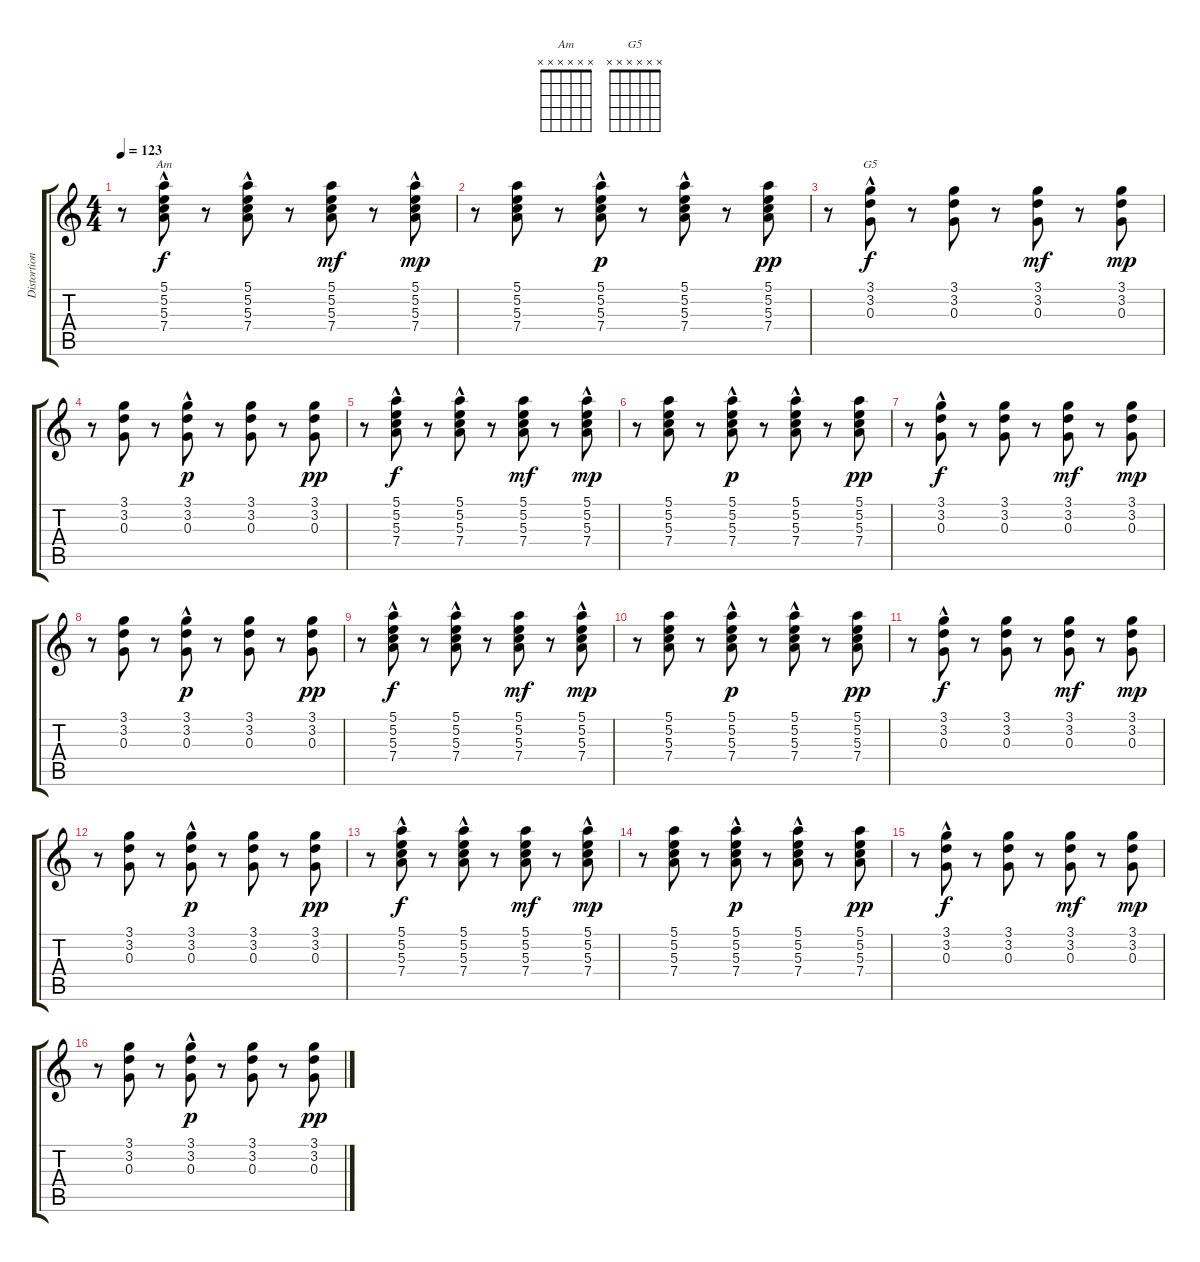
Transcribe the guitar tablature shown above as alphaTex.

\track ("Distortion Guitar" "Distortion") {instrument distortionguitar}
\staff {score tabs}
\tuning (E4 B3 G3 D3 A2 E2) {hide}
\chord ("Am" x x x x x x) {firstfret 0}
\chord ("G5" x x x x x x) {firstfret 0}
\ts (4 4)
\tempo 123
\clef g2
\ks c
r.8{dy pp} (5.1 5.2 5.3 7.4{hac}).8{ch "Am" dy f} r.8 (5.1 5.2 5.3 7.4{hac}).8 r.8 (5.1 5.2 5.3 7.4).8{dy mf} r.8 (5.1 5.2{hac} 5.3 7.4{hac}).8{dy mp} |
r.8 (5.1 5.2 5.3 7.4).8 r.8 (5.1 5.2 5.3 7.4{hac}).8{dy p} r.8 (5.1 5.2 5.3 7.4{hac}).8 r.8 (5.1 5.2 5.3 7.4).8{dy pp} |
r.8 (3.1 3.2{hac} 0.3{hac}).8{ch "G5" dy f} r.8 (3.1 3.2 0.3).8 r.8 (3.1 3.2 0.3).8{dy mf} r.8 (3.1 3.2 0.3).8{dy mp} |
r.8 (3.1 3.2 0.3).8 r.8 (3.1 3.2{hac} 0.3).8{dy p} r.8 (3.1 3.2 0.3).8 r.8 (3.1 3.2 0.3).8{dy pp} |
r.8 (5.1 5.2 5.3 7.4{hac}).8{dy f} r.8 (5.1 5.2 5.3 7.4{hac}).8 r.8 (5.1 5.2 5.3 7.4).8{dy mf} r.8 (5.1 5.2{hac} 5.3 7.4{hac}).8{dy mp} |
r.8 (5.1 5.2 5.3 7.4).8 r.8 (5.1 5.2 5.3 7.4{hac}).8{dy p} r.8 (5.1 5.2 5.3 7.4{hac}).8 r.8 (5.1 5.2 5.3 7.4).8{dy pp} |
r.8 (3.1 3.2{hac} 0.3{hac}).8{dy f} r.8 (3.1 3.2 0.3).8 r.8 (3.1 3.2 0.3).8{dy mf} r.8 (3.1 3.2 0.3).8{dy mp} |
r.8 (3.1 3.2 0.3).8 r.8 (3.1 3.2{hac} 0.3).8{dy p} r.8 (3.1 3.2 0.3).8 r.8 (3.1 3.2 0.3).8{dy pp} |
r.8 (5.1 5.2 5.3 7.4{hac}).8{dy f} r.8 (5.1 5.2 5.3 7.4{hac}).8 r.8 (5.1 5.2 5.3 7.4).8{dy mf} r.8 (5.1 5.2{hac} 5.3 7.4{hac}).8{dy mp} |
r.8 (5.1 5.2 5.3 7.4).8 r.8 (5.1 5.2 5.3 7.4{hac}).8{dy p} r.8 (5.1 5.2 5.3 7.4{hac}).8 r.8 (5.1 5.2 5.3 7.4).8{dy pp} |
r.8 (3.1 3.2{hac} 0.3{hac}).8{dy f} r.8 (3.1 3.2 0.3).8 r.8 (3.1 3.2 0.3).8{dy mf} r.8 (3.1 3.2 0.3).8{dy mp} |
r.8 (3.1 3.2 0.3).8 r.8 (3.1 3.2{hac} 0.3).8{dy p} r.8 (3.1 3.2 0.3).8 r.8 (3.1 3.2 0.3).8{dy pp} |
r.8 (5.1 5.2 5.3 7.4{hac}).8{dy f} r.8 (5.1 5.2 5.3 7.4{hac}).8 r.8 (5.1 5.2 5.3 7.4).8{dy mf} r.8 (5.1 5.2{hac} 5.3 7.4{hac}).8{dy mp} |
r.8 (5.1 5.2 5.3 7.4).8 r.8 (5.1 5.2 5.3 7.4{hac}).8{dy p} r.8 (5.1 5.2 5.3 7.4{hac}).8 r.8 (5.1 5.2 5.3 7.4).8{dy pp} |
r.8 (3.1 3.2{hac} 0.3{hac}).8{dy f} r.8 (3.1 3.2 0.3).8 r.8 (3.1 3.2 0.3).8{dy mf} r.8 (3.1 3.2 0.3).8{dy mp} |
r.8 (3.1 3.2 0.3).8 r.8 (3.1 3.2{hac} 0.3).8{dy p} r.8 (3.1 3.2 0.3).8 r.8 (3.1 3.2 0.3).8{dy pp}
